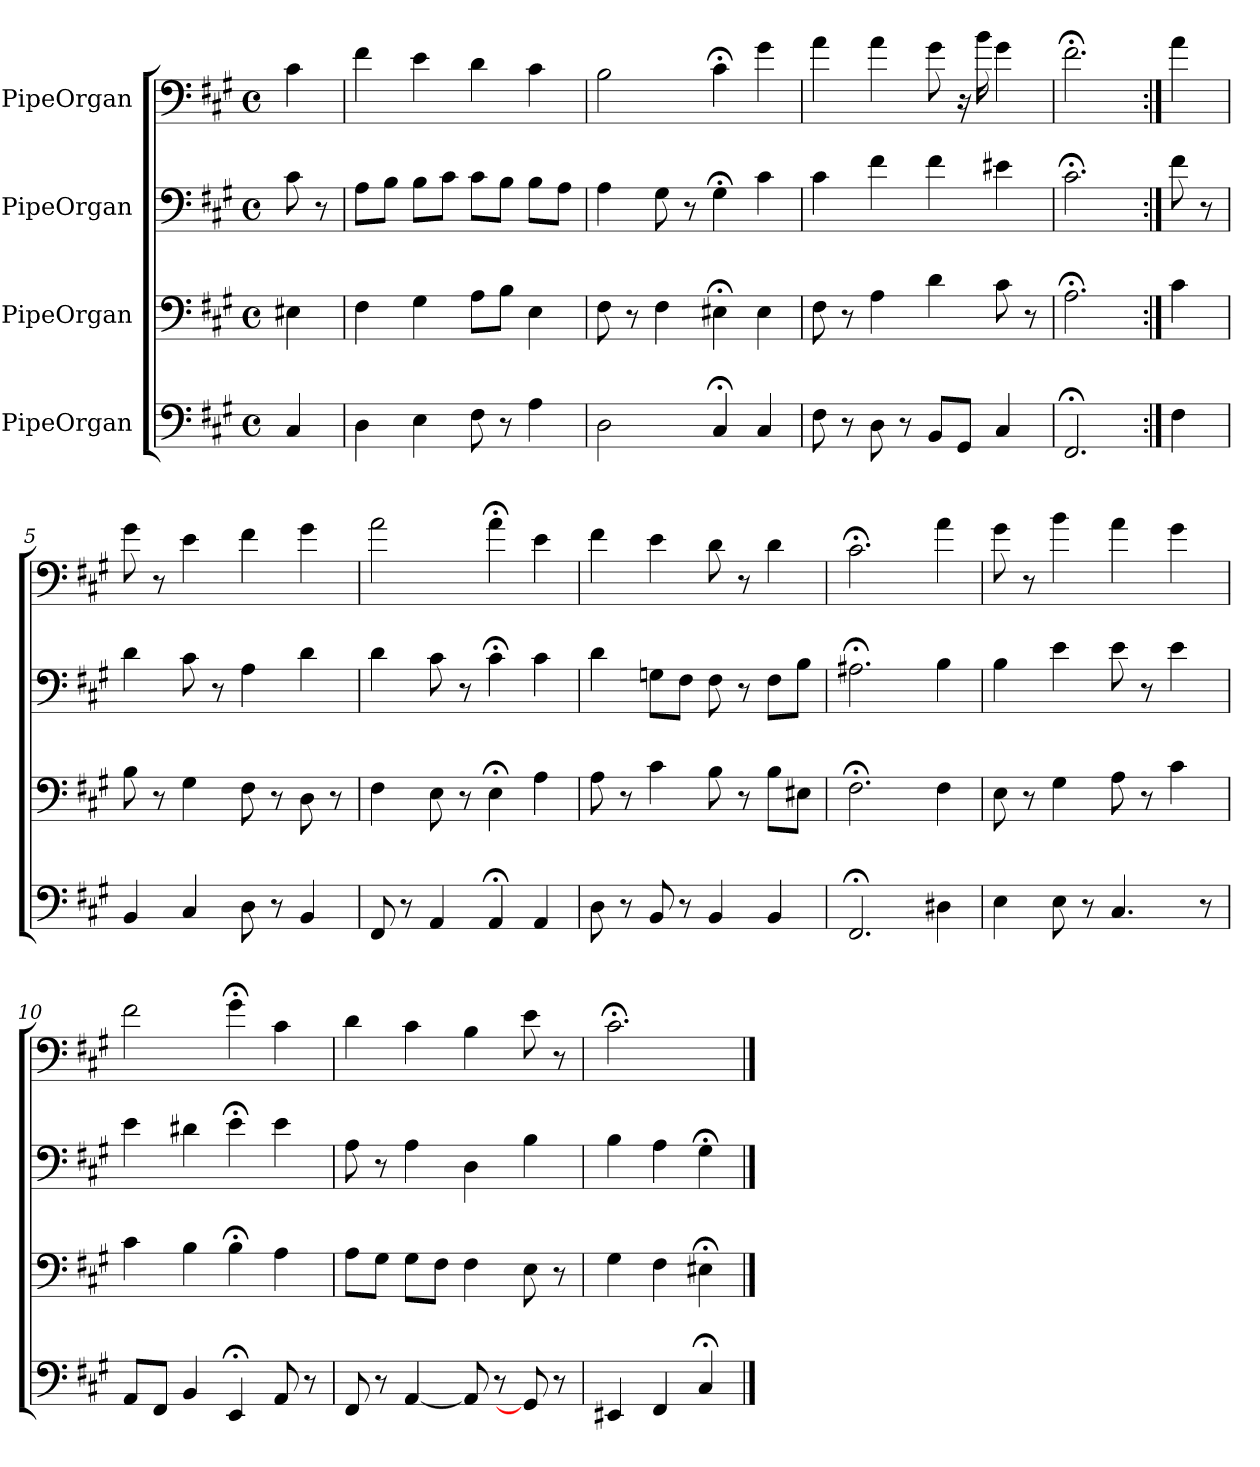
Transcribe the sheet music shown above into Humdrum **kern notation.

**kern	**kern	**kern	**kern
*part4	*part3	*part2	*part1
*staff4	*staff3	*staff2	*staff1
*I"PipeOrgan	*I"PipeOrgan	*I"PipeOrgan	*I"PipeOrgan
*clefF4	*clefF4	*clefF4	*clefF4
*k[f#c#g#]	*k[f#c#g#]	*k[f#c#g#]	*k[f#c#g#]
*f#:	*f#:	*f#:	*f#:
*M4/4	*M4/4	*M4/4	*M4/4
*met(c)	*met(c)	*met(c)	*met(c)
*MM56	*MM56	*MM56	*MM56
=	=	=	=
4C#	4E#X	8c#	4c#
.	.	8r	.
=1	=1	=1	=1
4D	4F#	8A\L	4f#
.	.	8B\J	.
4E	4G#	8B\L	4e
.	.	8c#\J	.
8F#	8A\L	8c#\L	4d
8r	8B\J	8B\J	.
4A	4E	8B\L	4c#
.	.	8A\J	.
=2	=2	=2	=2
2D	8F#	4A	2B
.	8r	.	.
.	4F#	8G#	.
.	.	8r	.
4C#;<	4E#X;<	4G#;<	4c#;<
4C#	4E#	4c#	4g#
=3	=3	=3	=3
8F#	8F#	4c#	4a
8r	8r	.	.
8D	4A	4f#	4a
8r	.	.	.
8BB/L	4d	4f#	8g#
8GG#/J	.	.	16r
.	.	.	16b
4C#	8c#	4e#X	4g#
.	8r	.	.
=4	=4	=4	=4
2.FF#;<	2.A;<	2.c#;<	2.f#;<
=:|!	=:|!	=:|!	=:|!
4F#	4c#	8f#	4a
.	.	8r	.
=5	=5	=5	=5
4BB	8B	4d	8g#
.	8r	.	8r
4C#	4G#	8c#	4e
.	.	8r	.
8D	8F#	4A	4f#
8r	8r	.	.
4BB	8D	4d	4g#
.	8r	.	.
=6	=6	=6	=6
8FF#	4F#	4d	2a
8r	.	.	.
4AA	8E	8c#	.
.	8r	8r	.
4AA;<	4E;<	4c#;<	4a;<
4AA	4A	4c#	4e
=7	=7	=7	=7
8D	8A	4d	4f#
8r	8r	.	.
8BB	4c#	8Gn\L	4e
8r	.	8F#\J	.
4BB	8B	8F#	8d
.	8r	8r	8r
4BB	8B\L	8F#\L	4d
.	8E#X\J	8B\J	.
=8	=8	=8	=8
2.FF#;<	2.F#;<	2.A#X;<	2.c#;<
4D#X	4F#	4B	4a
=9	=9	=9	=9
4E	8E	4B	8g#
.	8r	.	8r
8E	4G#	4e	4b
8r	.	.	.
4.C#	8A	8e	4a
.	8r	8r	.
.	4c#	4e	4g#
8r	.	.	.
=10	=10	=10	=10
8AA/L	4c#	4e	2f#
8FF#/J	.	.	.
4BB	4B	4d#X	.
4EE;<	4B;<	4e;<	4g#;<
8AA	4A	4e	4c#
8r	.	.	.
=11	=11	=11	=11
8FF#	8A\L	8A	4d
8r	8G#\J	8r	.
[4AA	8G#\L	4A	4c#
.	8F#\J	.	.
8AA]	4F#	4D	4B
8r	.	.	.
8GG#]	8E	4B	8e
8r	8r	.	8r
=12	=12	=12	=12
4EE#X	4G#	4B	2.c#;<
4FF#	4F#	4A	.
4C#;<	4E#X;<	4G#;<	.
==	==	==	==
*-	*-	*-	*-
